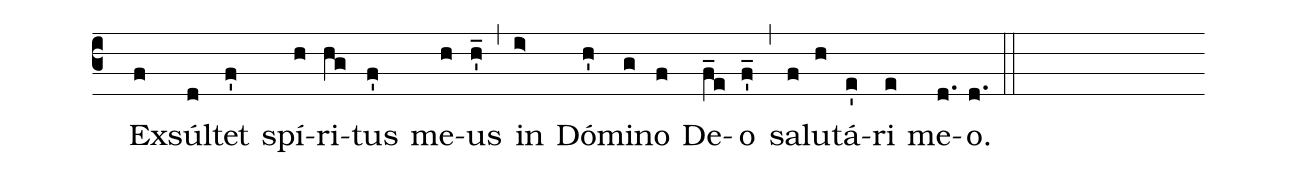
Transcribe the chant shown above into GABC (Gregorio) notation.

%%
(c3) () Ex(f)súl(d)tet(f') spí(h)ri(hg)tus(f') me(h)us(h_') (,) in(i>) Dó(h')mi(g)no(f) De(f_e)o(f_') (,) sa(f)lu(h)tá(e')ri(e) me(d.)o.(d.) (::)
